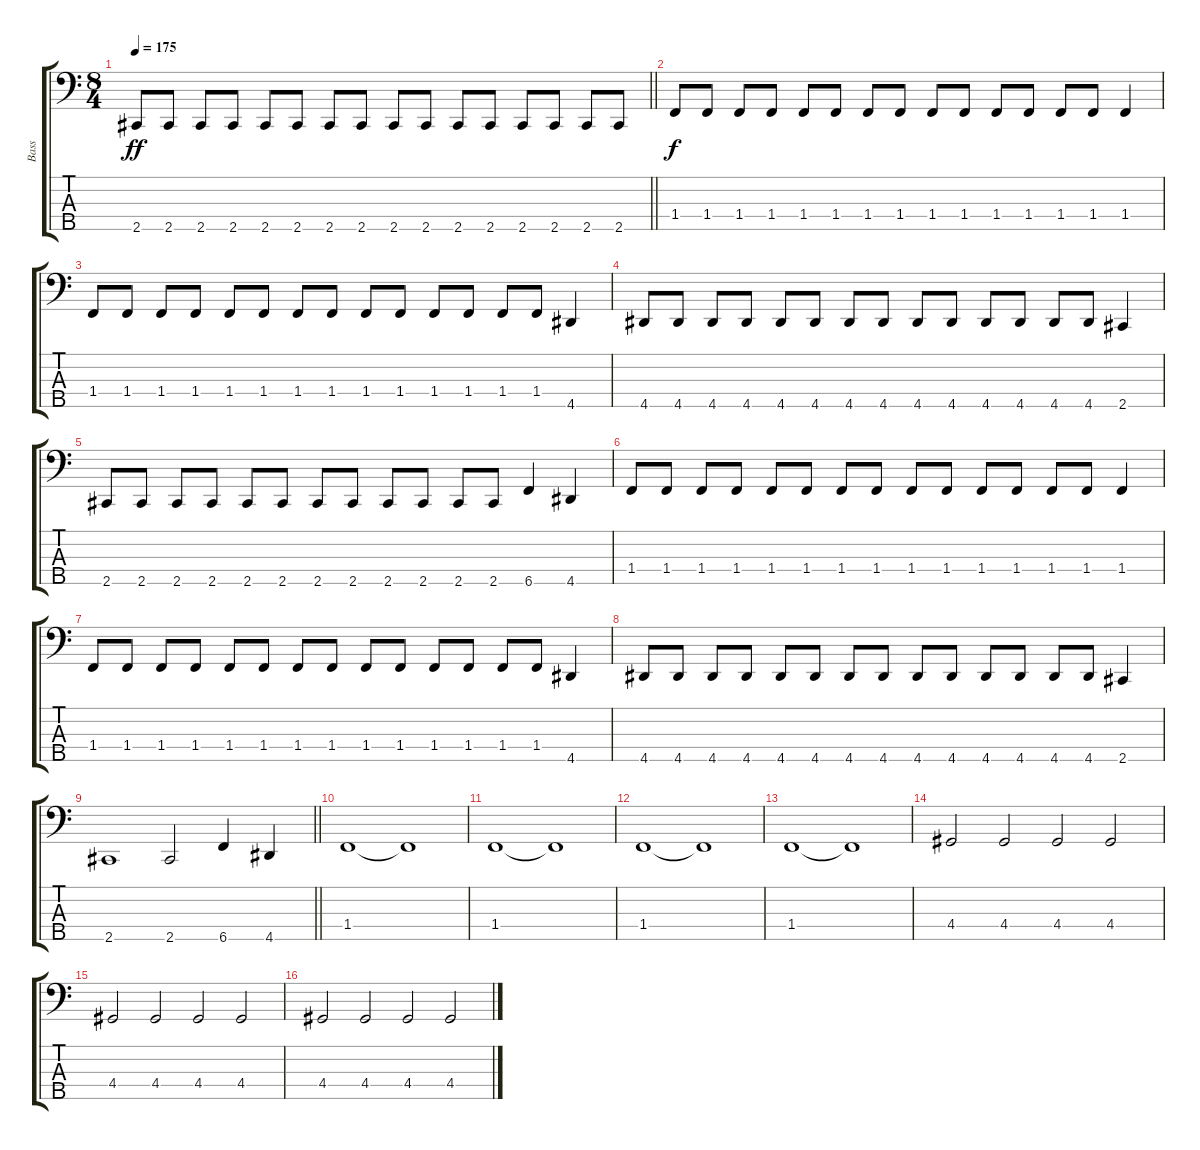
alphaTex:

\track ("Bass" "Bass") {instrument electricbassfinger}
\staff {score tabs}
\tuning (G2 D2 A1 E1 B0) {hide}
\ts (8 4)
\tempo 175
\clef f4
\barLineRight lightlight
\ks c
2.5.8{dy ff} 2.5.8 2.5.8 2.5.8 2.5.8 2.5.8 2.5.8 2.5.8 2.5.8 2.5.8 2.5.8 2.5.8 2.5.8 2.5.8 2.5.8 2.5.8 |
\section ("" "")
1.4.8{dy f} 1.4.8 1.4.8 1.4.8 1.4.8 1.4.8 1.4.8 1.4.8 1.4.8 1.4.8 1.4.8 1.4.8 1.4.8 1.4.8 1.4.4 |
1.4.8 1.4.8 1.4.8 1.4.8 1.4.8 1.4.8 1.4.8 1.4.8 1.4.8 1.4.8 1.4.8 1.4.8 1.4.8 1.4.8 4.5.4 |
4.5.8 4.5.8 4.5.8 4.5.8 4.5.8 4.5.8 4.5.8 4.5.8 4.5.8 4.5.8 4.5.8 4.5.8 4.5.8 4.5.8 2.5.4 |
2.5.8 2.5.8 2.5.8 2.5.8 2.5.8 2.5.8 2.5.8 2.5.8 2.5.8 2.5.8 2.5.8 2.5.8 6.5.4 4.5.4 |
1.4.8 1.4.8 1.4.8 1.4.8 1.4.8 1.4.8 1.4.8 1.4.8 1.4.8 1.4.8 1.4.8 1.4.8 1.4.8 1.4.8 1.4.4 |
1.4.8 1.4.8 1.4.8 1.4.8 1.4.8 1.4.8 1.4.8 1.4.8 1.4.8 1.4.8 1.4.8 1.4.8 1.4.8 1.4.8 4.5.4 |
4.5.8 4.5.8 4.5.8 4.5.8 4.5.8 4.5.8 4.5.8 4.5.8 4.5.8 4.5.8 4.5.8 4.5.8 4.5.8 4.5.8 2.5.4 |
\barLineRight lightlight
2.5.1 2.5.2 6.5.4 4.5.4 |
\section ("" "")
1.4.1 1.4{t}.1 |
1.4.1 1.4{t}.1 |
1.4.1 1.4{t}.1 |
1.4.1 1.4{t}.1 |
4.4.2 4.4.2 4.4.2 4.4.2 |
4.4.2 4.4.2 4.4.2 4.4.2 |
4.4.2 4.4.2 4.4.2 4.4.2
